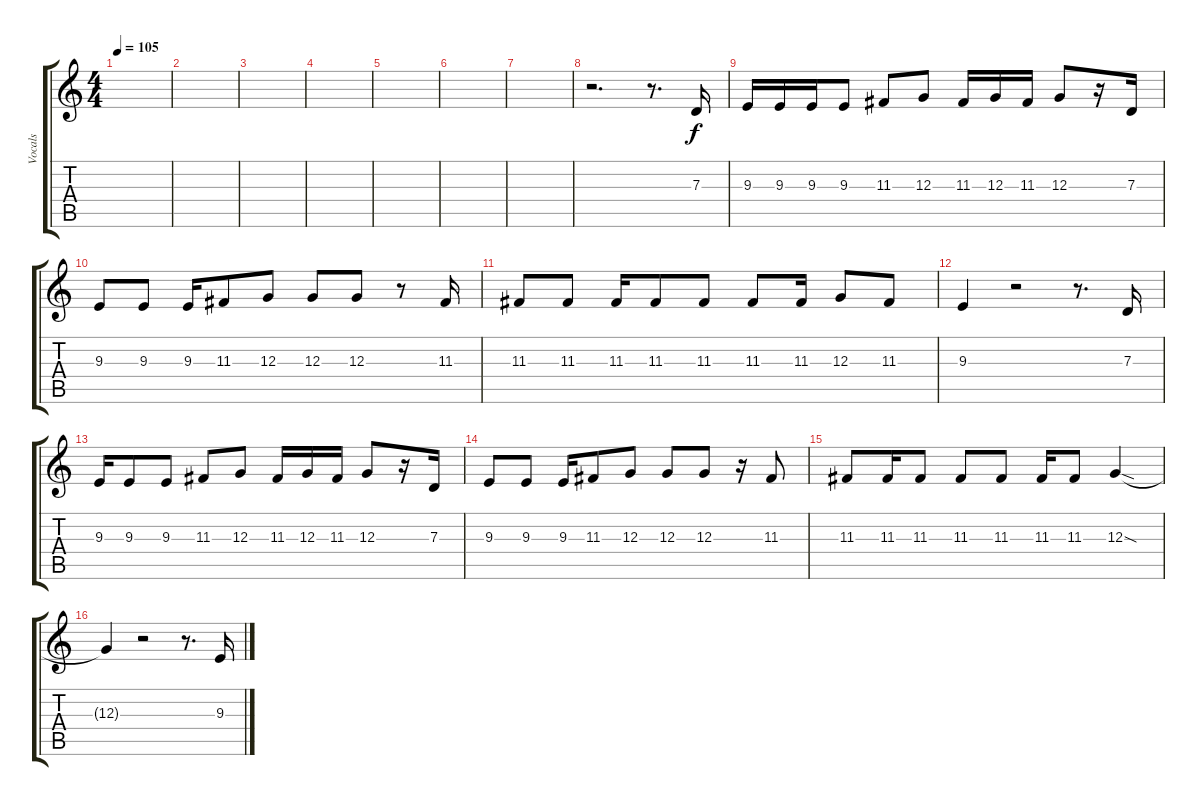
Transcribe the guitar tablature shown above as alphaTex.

\track ("Vocals" "Vocals") {instrument flute}
\staff {score tabs}
\tuning (E4 B3 G3 D3 A2 E2) {hide}
\ts (4 4)
\tempo 105
\clef g2
\ks c
|
|
|
|
|
|
|
r.2{d} r.8{d} 7.3.16 |
9.3.16 9.3.16 9.3.16 9.3.8 11.3.8 12.3.8 11.3.16 12.3.16 11.3.16 12.3.8 r.16 7.3.16 |
9.3.8 9.3.8 9.3.16 11.3.8 12.3.8 12.3.8 12.3.8 r.8 11.3.16 |
11.3.8 11.3.8 11.3.16 11.3.8 11.3.8 11.3.8 11.3.16 12.3.8 11.3.8 |
9.3.4 r.2 r.8{d} 7.3.16 |
9.3.16 9.3.8 9.3.8 11.3.8 12.3.8 11.3.16 12.3.16 11.3.16 12.3.8 r.16 7.3.16 |
9.3.8 9.3.8 9.3.16 11.3.8 12.3.8 12.3.8 12.3.8 r.16 11.3.8 |
11.3.8 11.3.16 11.3.8 11.3.8 11.3.8 11.3.16 11.3.8 12.3{sod}.4 |
12.3{t}.4 r.2 r.8{d} 9.3.16
